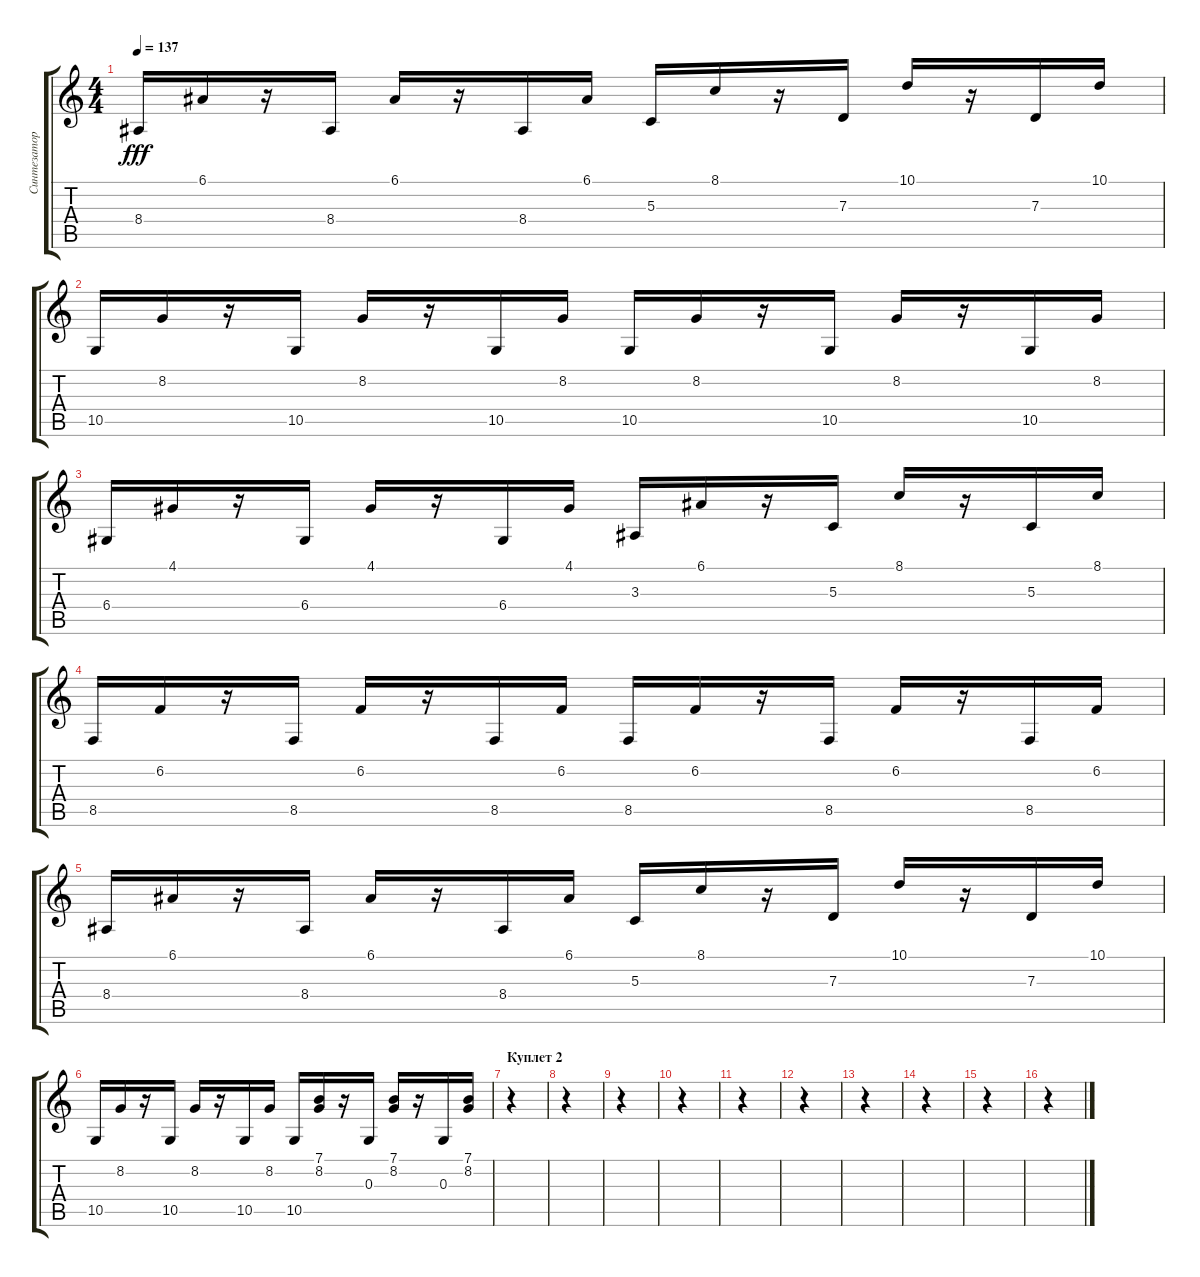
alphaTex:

\track ("Синтезатор" "Синтезатор") {instrument stringensemble1}
\staff {score tabs}
\tuning (E4 B3 G3 D3 A2 E2) {hide}
\ts (4 4)
\tempo 137
\clef g2
\ks c
8.4.16{dy fff} 6.1.16 r.16 8.4.16 6.1.16 r.16 8.4.16 6.1.16 5.3.16 8.1.16 r.16 7.3.16 10.1.16 r.16 7.3.16 10.1.16 |
10.5.16 8.2.16 r.16 10.5.16 8.2.16 r.16 10.5.16 8.2.16 10.5.16 8.2.16 r.16 10.5.16 8.2.16 r.16 10.5.16 8.2.16 |
6.4.16 4.1.16 r.16 6.4.16 4.1.16 r.16 6.4.16 4.1.16 3.3.16 6.1.16 r.16 5.3.16 8.1.16 r.16 5.3.16 8.1.16 |
8.5.16 6.2.16 r.16 8.5.16 6.2.16 r.16 8.5.16 6.2.16 8.5.16 6.2.16 r.16 8.5.16 6.2.16 r.16 8.5.16 6.2.16 |
8.4.16 6.1.16 r.16 8.4.16 6.1.16 r.16 8.4.16 6.1.16 5.3.16 8.1.16 r.16 7.3.16 10.1.16 r.16 7.3.16 10.1.16 |
10.5.16 8.2.16 r.16 10.5.16 8.2.16 r.16 10.5.16 8.2.16 10.5.16 (7.1 8.2).16 r.16 0.3.16 (7.1 8.2).16 r.16 0.3.16 (7.1 8.2).16 |
\section ("" "Куплет 2")
r.4 |
r.4 |
r.4 |
r.4 |
r.4 |
r.4 |
r.4 |
r.4 |
r.4 |
r.4
